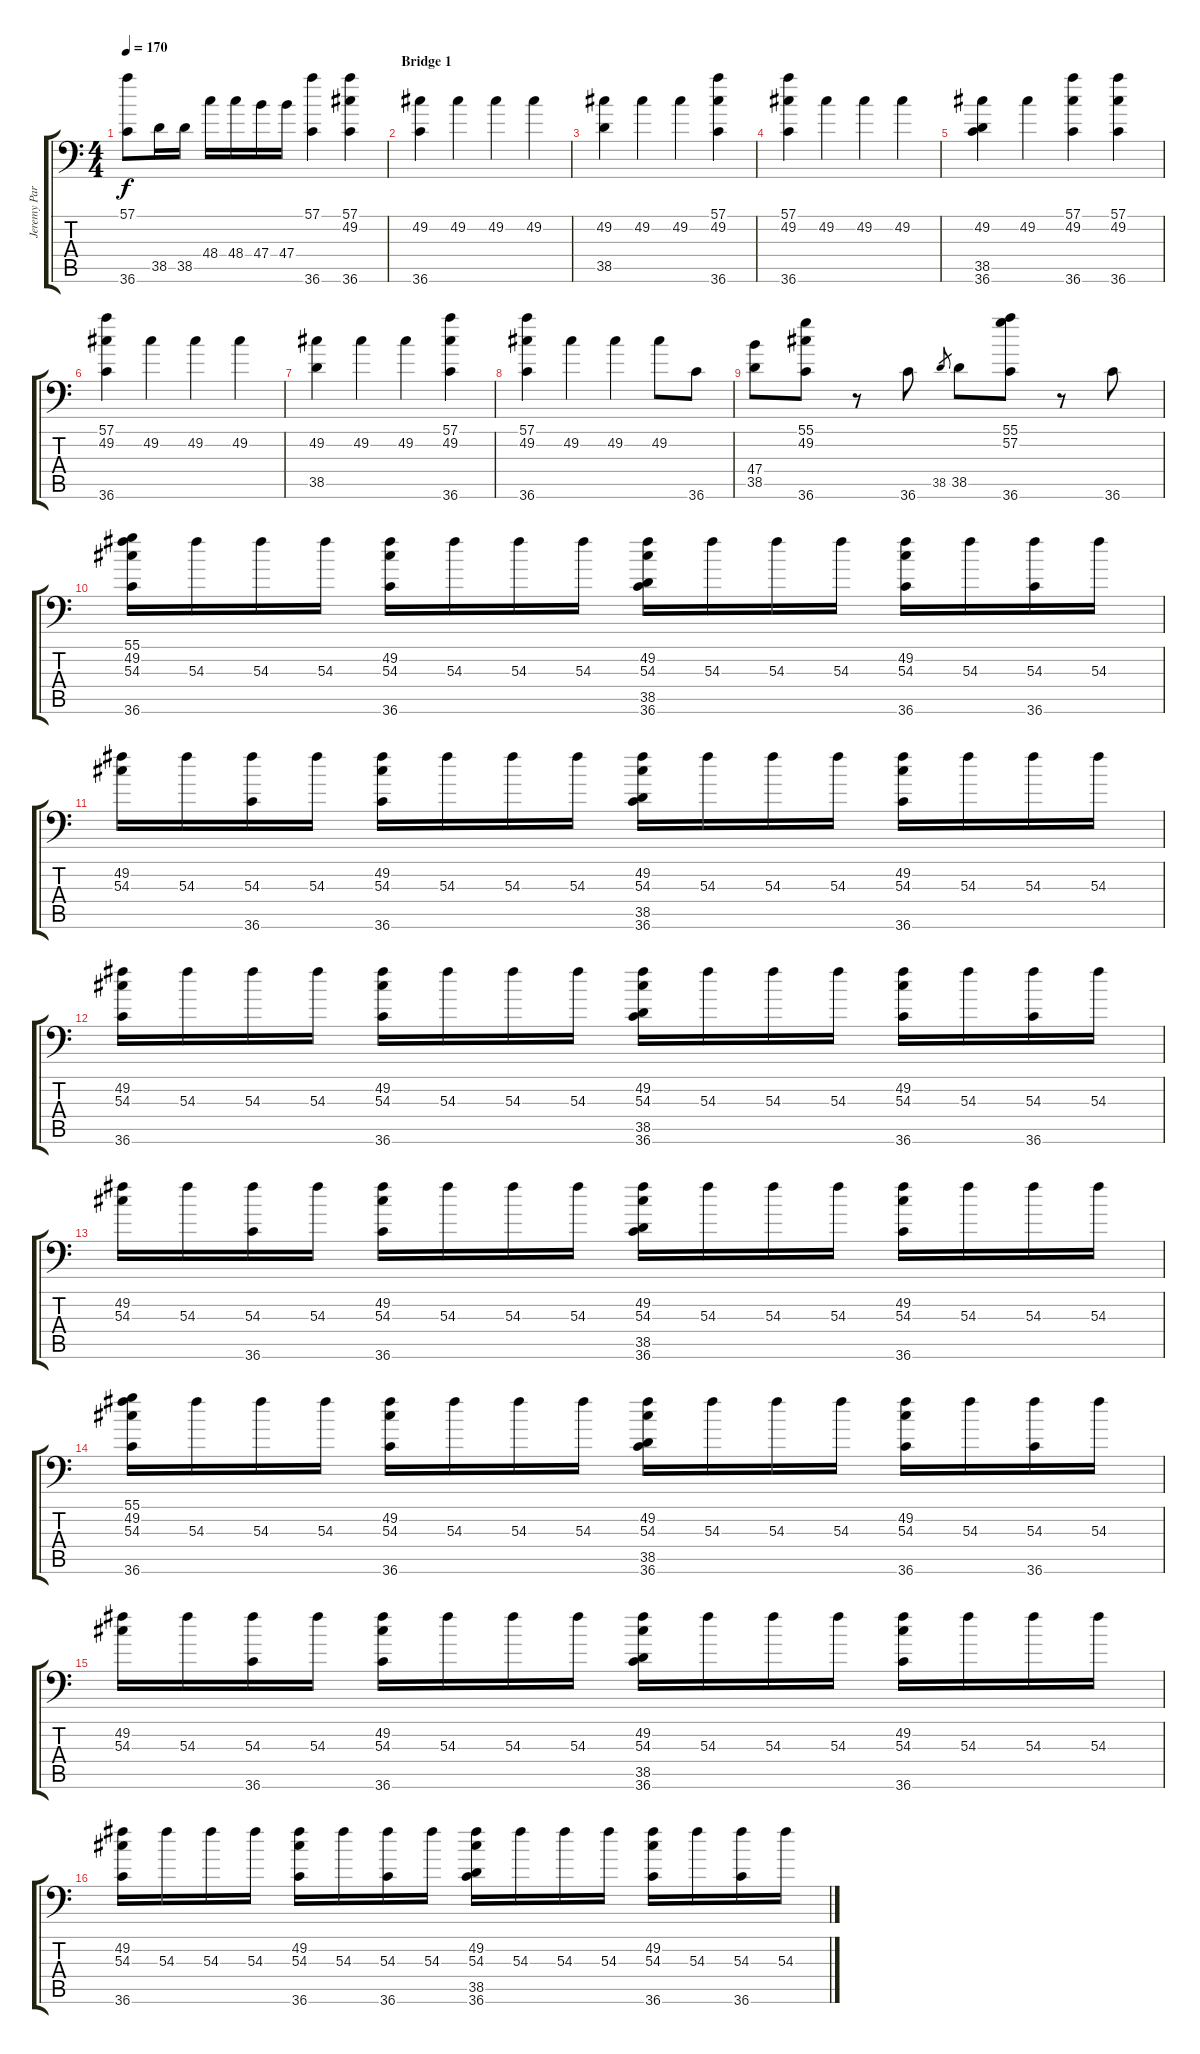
\track ("Jeremy Park" "Jeremy Par") {instrument acousticgrandpiano}
\staff {score tabs}
\tuning (C-1 C-1 C-1 C-1 C-1 C-1) {hide}
\ts (4 4)
\tempo 170
\clef f4
\ks c
(57.1 36.6).8{dy f} 38.5.16 38.5.16 48.4.16 48.4.16 47.4.16 47.4.16 (57.1 36.6).4 (57.1 49.2 36.6).4 |
\section ("" "Bridge 1")
(49.2 36.6).4 49.2.4 49.2.4 49.2.4 |
(49.2 38.5).4 49.2.4 49.2.4 (57.1 49.2 36.6).4 |
(57.1 49.2 36.6).4 49.2.4 49.2.4 49.2.4 |
(49.2 38.5 36.6).4 49.2.4 (57.1 49.2 36.6).4 (57.1 49.2 36.6).4 |
(57.1 49.2 36.6).4 49.2.4 49.2.4 49.2.4 |
(49.2 38.5).4 49.2.4 49.2.4 (57.1 49.2 36.6).4 |
(57.1 49.2 36.6).4 49.2.4 49.2.4 49.2.8 36.6.8 |
(47.4 38.5).8 (55.1 49.2 36.6).8 r.8 36.6.8 38.5.8{gr} 38.5.8 (55.1 57.2 36.6).8 r.8 36.6.8 |
(55.1 49.2 54.3 36.6).16 54.3.16 54.3.16 54.3.16 (49.2 54.3 36.6).16 54.3.16 54.3.16 54.3.16 (49.2 54.3 38.5 36.6).16 54.3.16 54.3.16 54.3.16 (49.2 54.3 36.6).16 54.3.16 (54.3 36.6).16 54.3.16 |
(49.2 54.3).16 54.3.16 (54.3 36.6).16 54.3.16 (49.2 54.3 36.6).16 54.3.16 54.3.16 54.3.16 (49.2 54.3 38.5 36.6).16 54.3.16 54.3.16 54.3.16 (49.2 54.3 36.6).16 54.3.16 54.3.16 54.3.16 |
(49.2 54.3 36.6).16 54.3.16 54.3.16 54.3.16 (49.2 54.3 36.6).16 54.3.16 54.3.16 54.3.16 (49.2 54.3 38.5 36.6).16 54.3.16 54.3.16 54.3.16 (49.2 54.3 36.6).16 54.3.16 (54.3 36.6).16 54.3.16 |
(49.2 54.3).16 54.3.16 (54.3 36.6).16 54.3.16 (49.2 54.3 36.6).16 54.3.16 54.3.16 54.3.16 (49.2 54.3 38.5 36.6).16 54.3.16 54.3.16 54.3.16 (49.2 54.3 36.6).16 54.3.16 54.3.16 54.3.16 |
(55.1 49.2 54.3 36.6).16 54.3.16 54.3.16 54.3.16 (49.2 54.3 36.6).16 54.3.16 54.3.16 54.3.16 (49.2 54.3 38.5 36.6).16 54.3.16 54.3.16 54.3.16 (49.2 54.3 36.6).16 54.3.16 (54.3 36.6).16 54.3.16 |
(49.2 54.3).16 54.3.16 (54.3 36.6).16 54.3.16 (49.2 54.3 36.6).16 54.3.16 54.3.16 54.3.16 (49.2 54.3 38.5 36.6).16 54.3.16 54.3.16 54.3.16 (49.2 54.3 36.6).16 54.3.16 54.3.16 54.3.16 |
(49.2 54.3 36.6).16 54.3.16 54.3.16 54.3.16 (49.2 54.3 36.6).16 54.3.16 (54.3 36.6).16 54.3.16 (49.2 54.3 38.5 36.6).16 54.3.16 54.3.16 54.3.16 (49.2 54.3 36.6).16 54.3.16 (54.3 36.6).16 54.3.16
